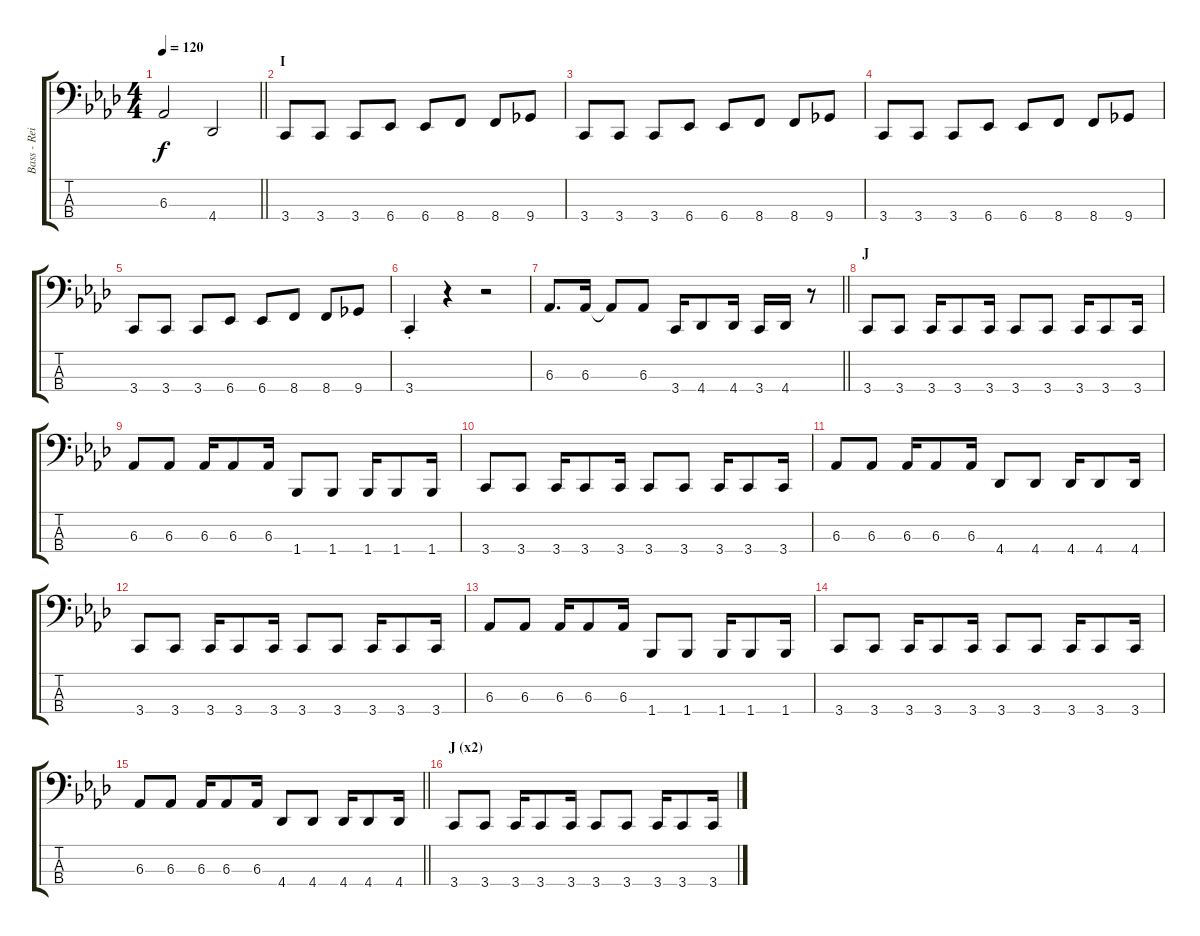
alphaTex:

\track ("Bass - Reita" "Bass - Rei") {instrument electricbasspick}
\staff {score tabs}
\tuning (C2 G1 D1 A0) {hide}
\ts (4 4)
\tempo 120
\clef f4
\barLineRight lightlight
\ks ab
6.3.2{dy f} 4.4.2 |
\section ("" "I")
3.4.8 3.4.8 3.4.8 6.4.8 6.4.8 8.4.8 8.4.8 9.4.8 |
3.4.8 3.4.8 3.4.8 6.4.8 6.4.8 8.4.8 8.4.8 9.4.8 |
3.4.8 3.4.8 3.4.8 6.4.8 6.4.8 8.4.8 8.4.8 9.4.8 |
3.4.8 3.4.8 3.4.8 6.4.8 6.4.8 8.4.8 8.4.8 9.4.8 |
3.4{st}.4 r.4 r.2 |
\barLineRight lightlight
6.3.8{d} 6.3.16 6.3{t}.8 6.3.8 3.4.16 4.4.8 4.4.16 3.4.16 4.4.16 r.8 |
\section ("" "J")
3.4.8 3.4.8 3.4.16 3.4.8 3.4.16 3.4.8 3.4.8 3.4.16 3.4.8 3.4.16 |
6.3.8 6.3.8 6.3.16 6.3.8 6.3.16 1.4.8 1.4.8 1.4.16 1.4.8 1.4.16 |
3.4.8 3.4.8 3.4.16 3.4.8 3.4.16 3.4.8 3.4.8 3.4.16 3.4.8 3.4.16 |
6.3.8 6.3.8 6.3.16 6.3.8 6.3.16 4.4.8 4.4.8 4.4.16 4.4.8 4.4.16 |
3.4.8 3.4.8 3.4.16 3.4.8 3.4.16 3.4.8 3.4.8 3.4.16 3.4.8 3.4.16 |
6.3.8 6.3.8 6.3.16 6.3.8 6.3.16 1.4.8 1.4.8 1.4.16 1.4.8 1.4.16 |
3.4.8 3.4.8 3.4.16 3.4.8 3.4.16 3.4.8 3.4.8 3.4.16 3.4.8 3.4.16 |
\barLineRight lightlight
6.3.8 6.3.8 6.3.16 6.3.8 6.3.16 4.4.8 4.4.8 4.4.16 4.4.8 4.4.16 |
\section ("" "J (x2)")
3.4.8 3.4.8 3.4.16 3.4.8 3.4.16 3.4.8 3.4.8 3.4.16 3.4.8 3.4.16
